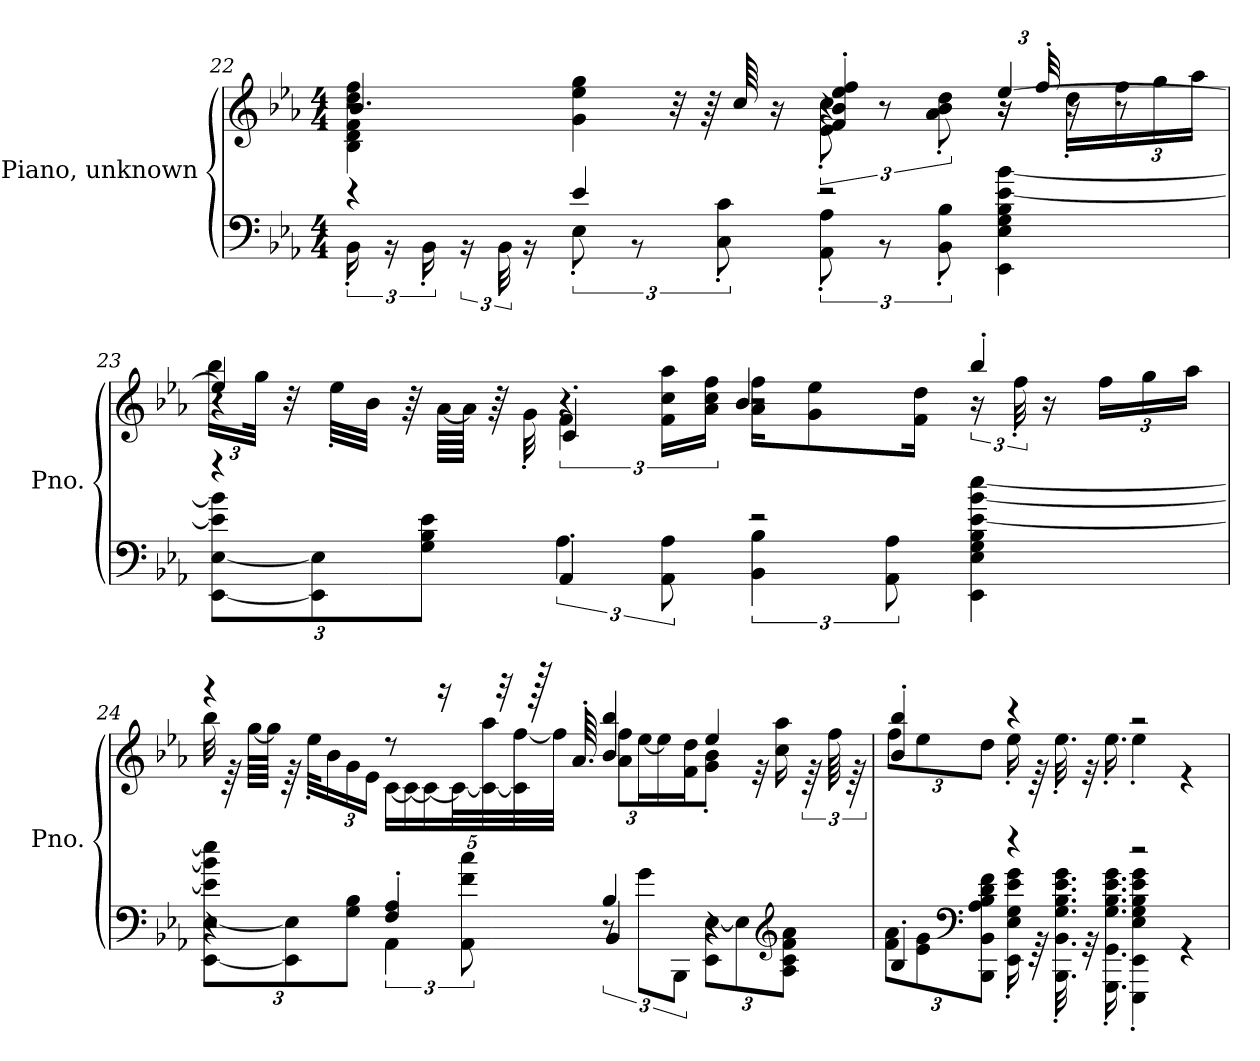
**kern	**kern
*part1	*part1
*staff2	*staff1
*I"Piano, unknown	*
*I'Pno.	*
*clefF4	*clefG2
*k[b-e-a-]	*k[b-e-a-]
*M4/4	*M4/4
=22	=22
*^	*^
*	*	*	*^
4r	24BB-'\	2r	4B-\ 4d\ 4f\ 4dd\ 4ff\	4.b-/
.	24r	.	.	.
.	24BB-'\	.	.	.
.	24r	.	.	.
.	48BB-\	.	.	.
.	16r	.	.	.
4e-/	12E-'\	.	4g\ 4ee-\ 4gg\	.
.	12r	.	.	.
.	.	.	.	32r
.	.	.	.	64r
.	12C\' 12c\'	.	.	.
.	.	.	.	64cc/
.	.	.	.	16r
2r	12AA-\' 12A-\'	4r	12e-\' 12cc\'	4f/' 4b-/' 4ee-/' 4ff/'
.	12r	.	12r	.
.	12BB-\' 12B-\'	.	12a-\' 12b-\' 12dd\'	.
.	4EE-\ 4E-\ 4G\ 4B-\ [4e-\ [4b-\	[4ee-/	16r	24r
.	.	.	.	48ff'/
.	.	.	16dd'\LL	16r
*	*	*	*Xbrackettup	*
.	.	.	24ff\	8r
.	.	.	24gg\	.
.	.	.	24aa-\JJ	.
!!LO:LB:g=z	!!	!!
=23	=23	=23	=23	=23
*	*Xbrackettup	*	*	*
4r	[12EE-\ [12E-\ 12e-\] 12b-\]L	4ee-/]	24bb-\LL	4r
.	.	.	48gg\JJk	.
.	.	.	32r	.
.	12EE-\] 12E-\]	.	.	.
.	.	.	32ee-'\LLL	.
.	.	.	32b-\JJJ	.
.	.	.	64r	.
.	12G\ 12B-\ 12e-\J	.	.	.
.	.	.	[64a-\LLLL	.
.	.	.	64a-\JJJJ]	.
.	.	.	64r	.
.	.	.	32g'\	.
*	*brackettup	*	*brackettup	*
4AA-'/	6A-\	4r	6f\	4c'/
.	12AA-\ 12A-\	.	24f\ 24cc\ 24aa-\LL	.
.	.	.	24a-\ 24cc\ 24ff\JJ	.
2r	6BB-\ 6B-\	2r	16a-\ 16ff\KL	4b-/
.	.	.	8g\ 8ee-\	.
.	12AA-\ 12A-\	.	.	.
.	.	.	16f\ 16dd\Jk	.
.	4EE-\ 4E-\ 4G\ 4B-\ [4e-\ [4b-\ [4ee-\	.	24r	4bb-'/
.	.	.	48ff'\	.
.	.	.	16r	.
*	*	*	*Xbrackettup	*
.	.	.	24ff\LL	.
.	.	.	24gg\	.
.	.	.	24aa-\JJ	.
*	*	*v	*v	*v
!!LO:LB:g=z
=24	=24	=24
*	*Xbrackettup	*
*	*^	*^
4r	[12EE-\ [12E-\ 12e-\] 12b-\] 12ee-\]L	2r	4r	32bb-\
.	.	.	.	64r
.	.	.	.	[64gg\LLLL
.	.	.	.	64gg\JJJJ]
.	.	.	.	64r
.	12EE-\] 12E-\]	.	.	.
.	.	.	.	32ee-'\KLL
.	.	.	.	24b-\
.	12G\ 12B-\J	.	.	24g\
.	.	.	.	24e-\JJ
*	*brackettup	*	*	*
4F/' 4A-/'	6AA-\	.	8r	[20c\LL
.	.	.	.	20c\_
.	.	.	.	20c\_
.	.	.	16r	.
.	.	.	.	40c\L_
.	12AA-\ 12f\ 12cc\	.	.	.
.	.	.	.	40c\_ 40aa-\
.	.	.	32r	.
.	.	.	.	40c\] [40ff\
.	.	.	128r	.
.	.	.	.	40ff\JJJ]
.	.	.	64.a-'/	.
4B-/	12r	4BB-/	4b-/ 4bb-/	12a-\ 12ff\L
.	12g\L	.	.	[24ee-\L
.	.	.	.	16ee-\]
.	12BBB-\J	.	.	.
.	.	.	.	16f\ 16dd\J
*	*Xbrackettup	*	*	*
4r	12EE-\ [12E-\L	4r	4ee-/	8g\' 8b-\'J
.	12E-\]	.	.	.
.	.	.	.	32r
.	.	.	.	16cc\ 16aa-\
*clefG2	*	*	*	*
.	12A-\ 12c\ 12f\ 12a-\J	.	.	.
*	*	*	*	*brackettup
.	.	.	.	96r
.	.	.	.	96ff\
.	.	.	.	96r
*	*v	*v	*	*
!!LO:LB:g=z	!!
=25	=25	=25	=25
*	*	*	*Xbrackettup
4B-'/	12f\ 12a-\L	4b-/' 4bb-/'	12ff\L
.	12e-\ 12g\	.	12ee-\
*clefF4	*	*	*
.	12BBB-\ 12BB-\ 12A-\ 12B-\ 12d\ 12f\J	.	12dd\J
4r	16EE-\' 16E-\' 16G\' 16e-\' 16g\'	4r	16ee-'\
.	64r	.	64r
.	32.BBB-\' 32.BB-\' 32.G\' 32.B-\' 32.e-\' 32.g\'	.	32.ee-'\
.	32r	.	32r
.	16.GGG\' 16.GG\' 16.G\' 16.B-\' 16.e-\' 16.g\'	.	16.ee-'\
2r	4EEE-\' 4EE-\' 4E-\' 4G\' 4B-\' 4e-\' 4g\'	2r	4ee-'\
.	4r	.	4r
*v	*v	*	*
*	*v	*v
=	=
*-	*-
